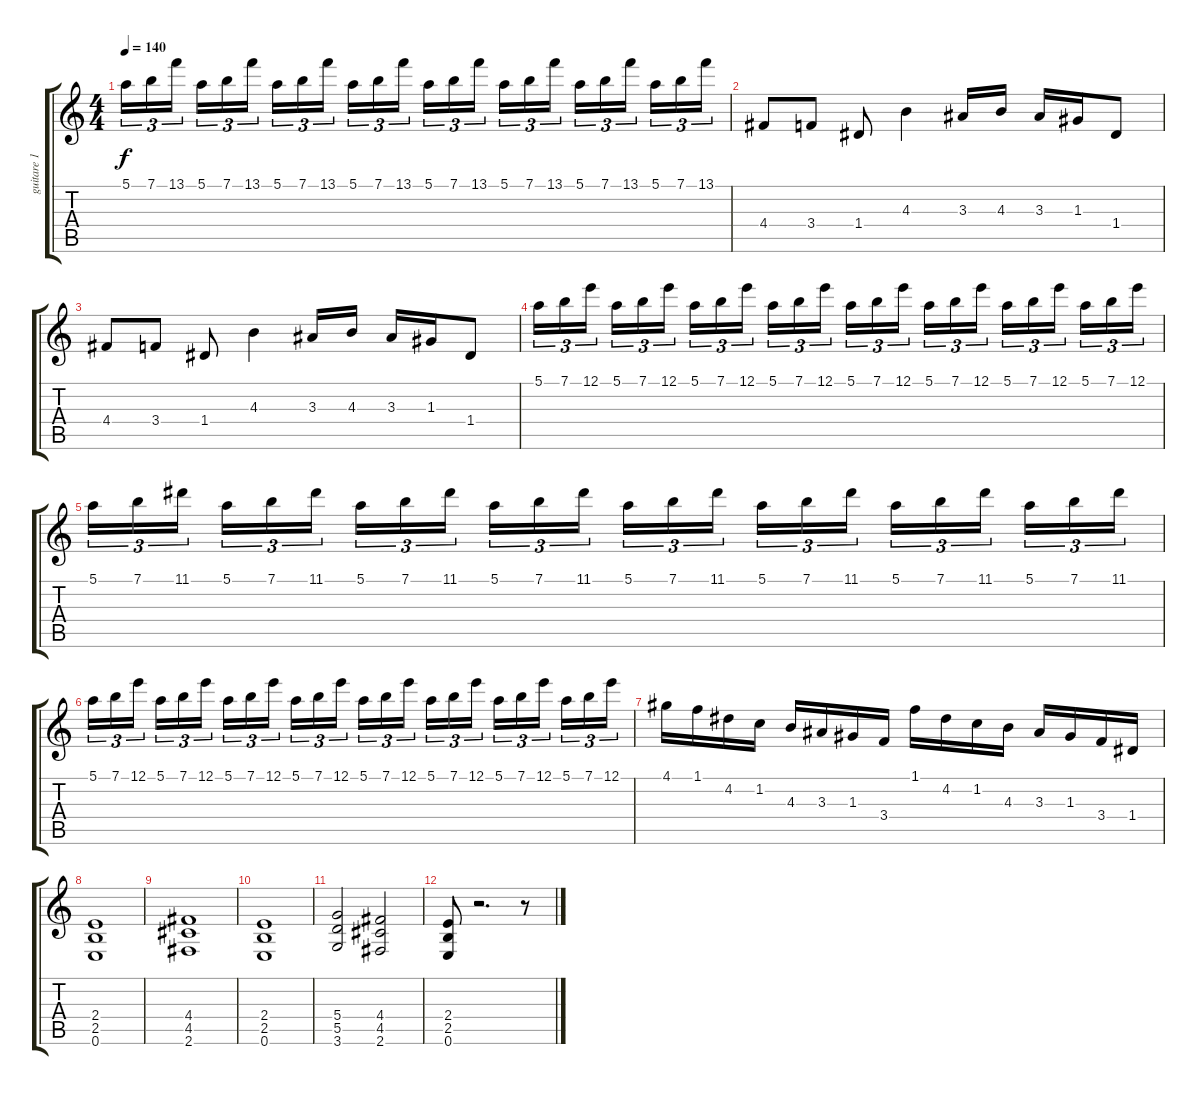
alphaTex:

\track ("guitare 1" "guitare 1") {instrument distortionguitar}
\staff {score tabs}
\tuning (E4 B3 G3 D3 A2 E2) {hide}
\ts (4 4)
\tempo 140
\clef g2
\ks c
5.1.16{tu (3 2) dy f} 7.1.16{tu (3 2)} 13.1.16{tu (3 2)} 5.1.16{tu (3 2)} 7.1.16{tu (3 2)} 13.1.16{tu (3 2)} 5.1.16{tu (3 2)} 7.1.16{tu (3 2)} 13.1.16{tu (3 2)} 5.1.16{tu (3 2)} 7.1.16{tu (3 2)} 13.1.16{tu (3 2)} 5.1.16{tu (3 2)} 7.1.16{tu (3 2)} 13.1.16{tu (3 2)} 5.1.16{tu (3 2)} 7.1.16{tu (3 2)} 13.1.16{tu (3 2)} 5.1.16{tu (3 2)} 7.1.16{tu (3 2)} 13.1.16{tu (3 2)} 5.1.16{tu (3 2)} 7.1.16{tu (3 2)} 13.1.16{tu (3 2)} |
4.4.8 3.4.8 1.4.8 4.3.4 3.3.16 4.3.16 3.3.16 1.3.16 1.4.8 |
4.4.8 3.4.8 1.4.8 4.3.4 3.3.16 4.3.16 3.3.16 1.3.16 1.4.8 |
5.1.16{tu (3 2)} 7.1.16{tu (3 2)} 12.1.16{tu (3 2)} 5.1.16{tu (3 2)} 7.1.16{tu (3 2)} 12.1.16{tu (3 2)} 5.1.16{tu (3 2)} 7.1.16{tu (3 2)} 12.1.16{tu (3 2)} 5.1.16{tu (3 2)} 7.1.16{tu (3 2)} 12.1.16{tu (3 2)} 5.1.16{tu (3 2)} 7.1.16{tu (3 2)} 12.1.16{tu (3 2)} 5.1.16{tu (3 2)} 7.1.16{tu (3 2)} 12.1.16{tu (3 2)} 5.1.16{tu (3 2)} 7.1.16{tu (3 2)} 12.1.16{tu (3 2)} 5.1.16{tu (3 2)} 7.1.16{tu (3 2)} 12.1.16{tu (3 2)} |
5.1.16{tu (3 2)} 7.1.16{tu (3 2)} 11.1.16{tu (3 2)} 5.1.16{tu (3 2)} 7.1.16{tu (3 2)} 11.1.16{tu (3 2)} 5.1.16{tu (3 2)} 7.1.16{tu (3 2)} 11.1.16{tu (3 2)} 5.1.16{tu (3 2)} 7.1.16{tu (3 2)} 11.1.16{tu (3 2)} 5.1.16{tu (3 2)} 7.1.16{tu (3 2)} 11.1.16{tu (3 2)} 5.1.16{tu (3 2)} 7.1.16{tu (3 2)} 11.1.16{tu (3 2)} 5.1.16{tu (3 2)} 7.1.16{tu (3 2)} 11.1.16{tu (3 2)} 5.1.16{tu (3 2)} 7.1.16{tu (3 2)} 11.1.16{tu (3 2)} |
5.1.16{tu (3 2)} 7.1.16{tu (3 2)} 12.1.16{tu (3 2)} 5.1.16{tu (3 2)} 7.1.16{tu (3 2)} 12.1.16{tu (3 2)} 5.1.16{tu (3 2)} 7.1.16{tu (3 2)} 12.1.16{tu (3 2)} 5.1.16{tu (3 2)} 7.1.16{tu (3 2)} 12.1.16{tu (3 2)} 5.1.16{tu (3 2)} 7.1.16{tu (3 2)} 12.1.16{tu (3 2)} 5.1.16{tu (3 2)} 7.1.16{tu (3 2)} 12.1.16{tu (3 2)} 5.1.16{tu (3 2)} 7.1.16{tu (3 2)} 12.1.16{tu (3 2)} 5.1.16{tu (3 2)} 7.1.16{tu (3 2)} 12.1.16{tu (3 2)} |
4.1.16 1.1.16 4.2.16 1.2.16 4.3.16 3.3.16 1.3.16 3.4.16 1.1.16 4.2.16 1.2.16 4.3.16 3.3.16 1.3.16 3.4.16 1.4.16 |
(2.4 2.5 0.6).1 |
(4.4 4.5 2.6).1 |
(2.4 2.5 0.6).1 |
(5.4 5.5 3.6).2 (4.4 4.5 2.6).2 |
(2.4 2.5 0.6).8 r.2{d} r.8
